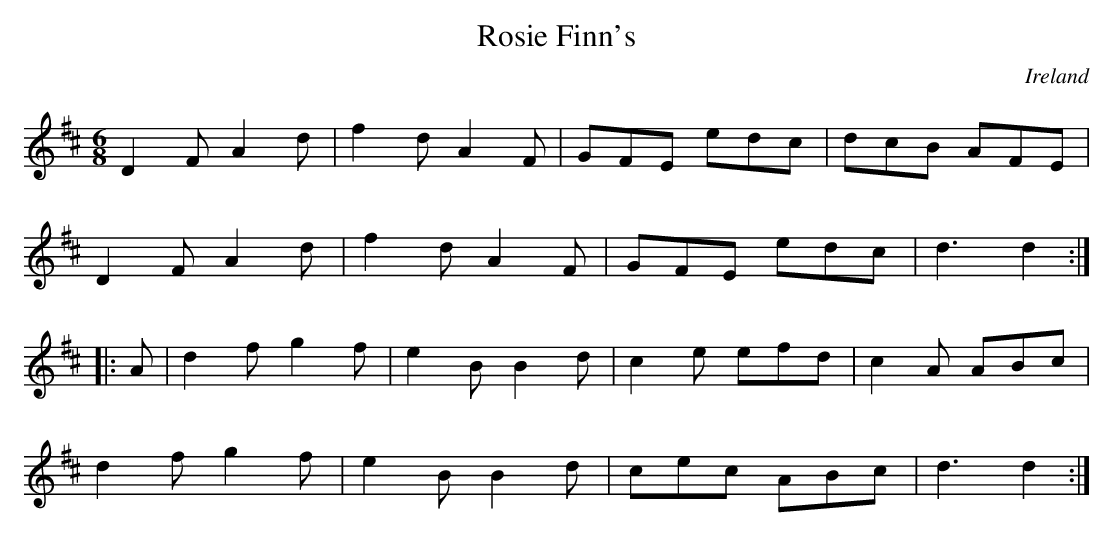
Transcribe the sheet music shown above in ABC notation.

X:1
T:Rosie Finn's
O:Ireland
M:6/8
L:1/8
K:D
D2F A2d|f2d A2F|GFE edc|dcB AFE|!
D2F A2d|f2d A2F|GFE edc|d3 d2:|!
|:A|d2f g2f|e2B B2d|c2e efd|c2A ABc|!
d2f g2f|e2B B2d|cec ABc|d3 d2:|!
